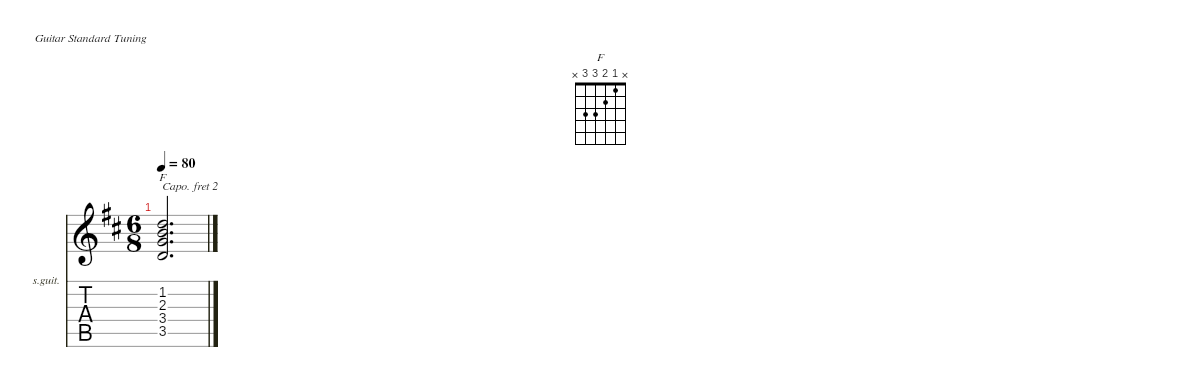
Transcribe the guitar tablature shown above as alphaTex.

\defaultSystemsLayout 4
\hideDynamics
\bracketExtendMode nobrackets
\firstSystemTrackNameOrientation horizontal
\otherSystemsTrackNameOrientation horizontal
\track ("cowboy chords (capo) 05" "s.guit.") {instrument acousticguitarsteel}
\staff {score tabs}
\capo 2
\tuning (E4 B3 G3 D3 A2 E2)
\chord ("F" x 1 2 3 3 x) {showfingering false}
\ts (6 8)
\tempo 80
\clef g2
\ks bminor
(3.5{acc forcenatural} 3.4{acc forcenatural} 2.3{acc forcenatural} 1.2{acc forcenatural}).2{d ch "F" dy mf}
